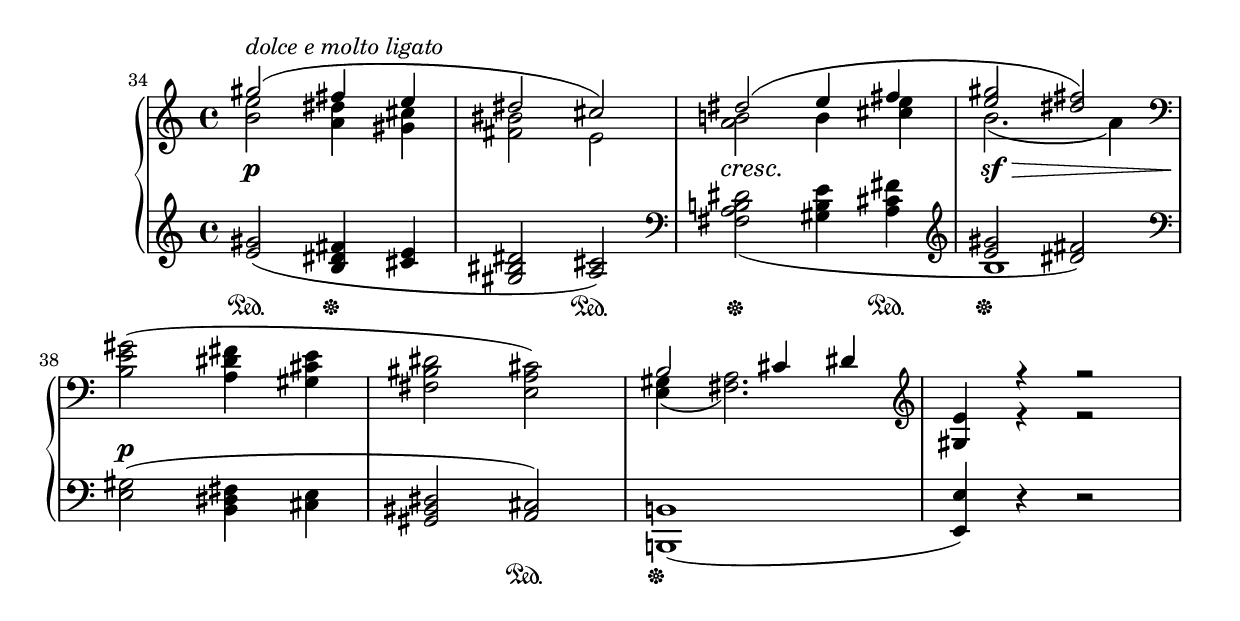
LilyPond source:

%% DO NOT EDIT this file manually; it is automatically
%% generated from LSR http://lsr.di.unimi.it
%% Make any changes in LSR itself, or in Documentation/snippets/new/ ,
%% and then run scripts/auxiliar/makelsr.py
%%
%% This file is in the public domain.
\version "2.18.0"

\header {
  lsrtags = "headword"

  texidoc = "
Piches headword

"
  doctitle = "Pitches headword"
} % begin verbatim

% L. v. Beethoven
% Piano sonata 21 - Dem Grafen von Waldstein Gewidmet
% chorale at measures 34 - 40+

\include "english.ly"

\new PianoStaff <<

  % RH Staff
  \new Staff <<

    % RH Voice 1
    \new Voice {
      \set Score.currentBarNumber = #34
      \voiceOne
      gs''2 ( ^ \markup \italic { dolce e molto ligato }
      fs''4
      e''4
      |
      ds''2
      cs''2 )
      |
      ds''2 (
      e''4
      fs''4
      |
      <gs'' e''>2
      <fs'' ds''>2 )
      |
      \oneVoice
      \clef bass
      <gs' e' b>2 (
      <fs' ds' a>4
      <e' cs' gs>4
      |
      <ds' bs fs>2
      <cs' a e>2 )
      |
      \voiceOne
      b2 %(
      cs'4
      ds'4
      |
      \clef treble
      <e' gs>4 %)
      r4 r2
    }

    % RH Voice 2
    \new Voice {
      \voiceTwo
      \override Staff.DynamicLineSpanner.staff-padding = #3
      <e'' b'>2 \p
      <ds'' a'>4
      <cs'' gs'>4
      |
      <bs' fs'>2
      e'2
      |
      <b'! a'>2 -\tweak #'style #'none \cresc
      b'4
      <e'' cs''>4
      |
      b'2. ( \sf \>
      a'4 )
      \clef bass
      | \break
      s1 \p
      |
      s1
      |
      <gs e>4 (
      <a fs>2. )
      |
      s4
      r4 r2
    }

  >>

  % LH Staff
  \new Staff {
    \override Staff.SustainPedalLineSpanner.staff-padding = #6
    <gs' e'>2 ( \sustainOn
    <fs' ds' b>4 \sustainOff
    <e' cs'>4
    |
    <ds' bs gs>2
    <cs' a>2 ) \sustainOn
    |
    \clef bass
    \slurDown
    <ds' b! a fs>2 ( \sustainOff
    <e' b gs>4
    <fs' cs' a>4 \sustainOn
    |
    \clef treble
    \voiceOne
    <<
      {
        <gs' e'>2
        <fs' ds'>2 )
      }
      \new Voice {
        \voiceTwo
        b1 \sustainOff
      }
    >>
    \oneVoice
    |
    %\break
    \clef bass
    <gs e>2 (
    <fs ds b,>4
    <e cs>4
    |
    <ds bs, gs,>2
    <cs a,>2 ) \sustainOn
    |
    <b,! b,,!>1 ( \sustainOff
    |
    <e e,>4 )
    r4 r2
  }
>>
